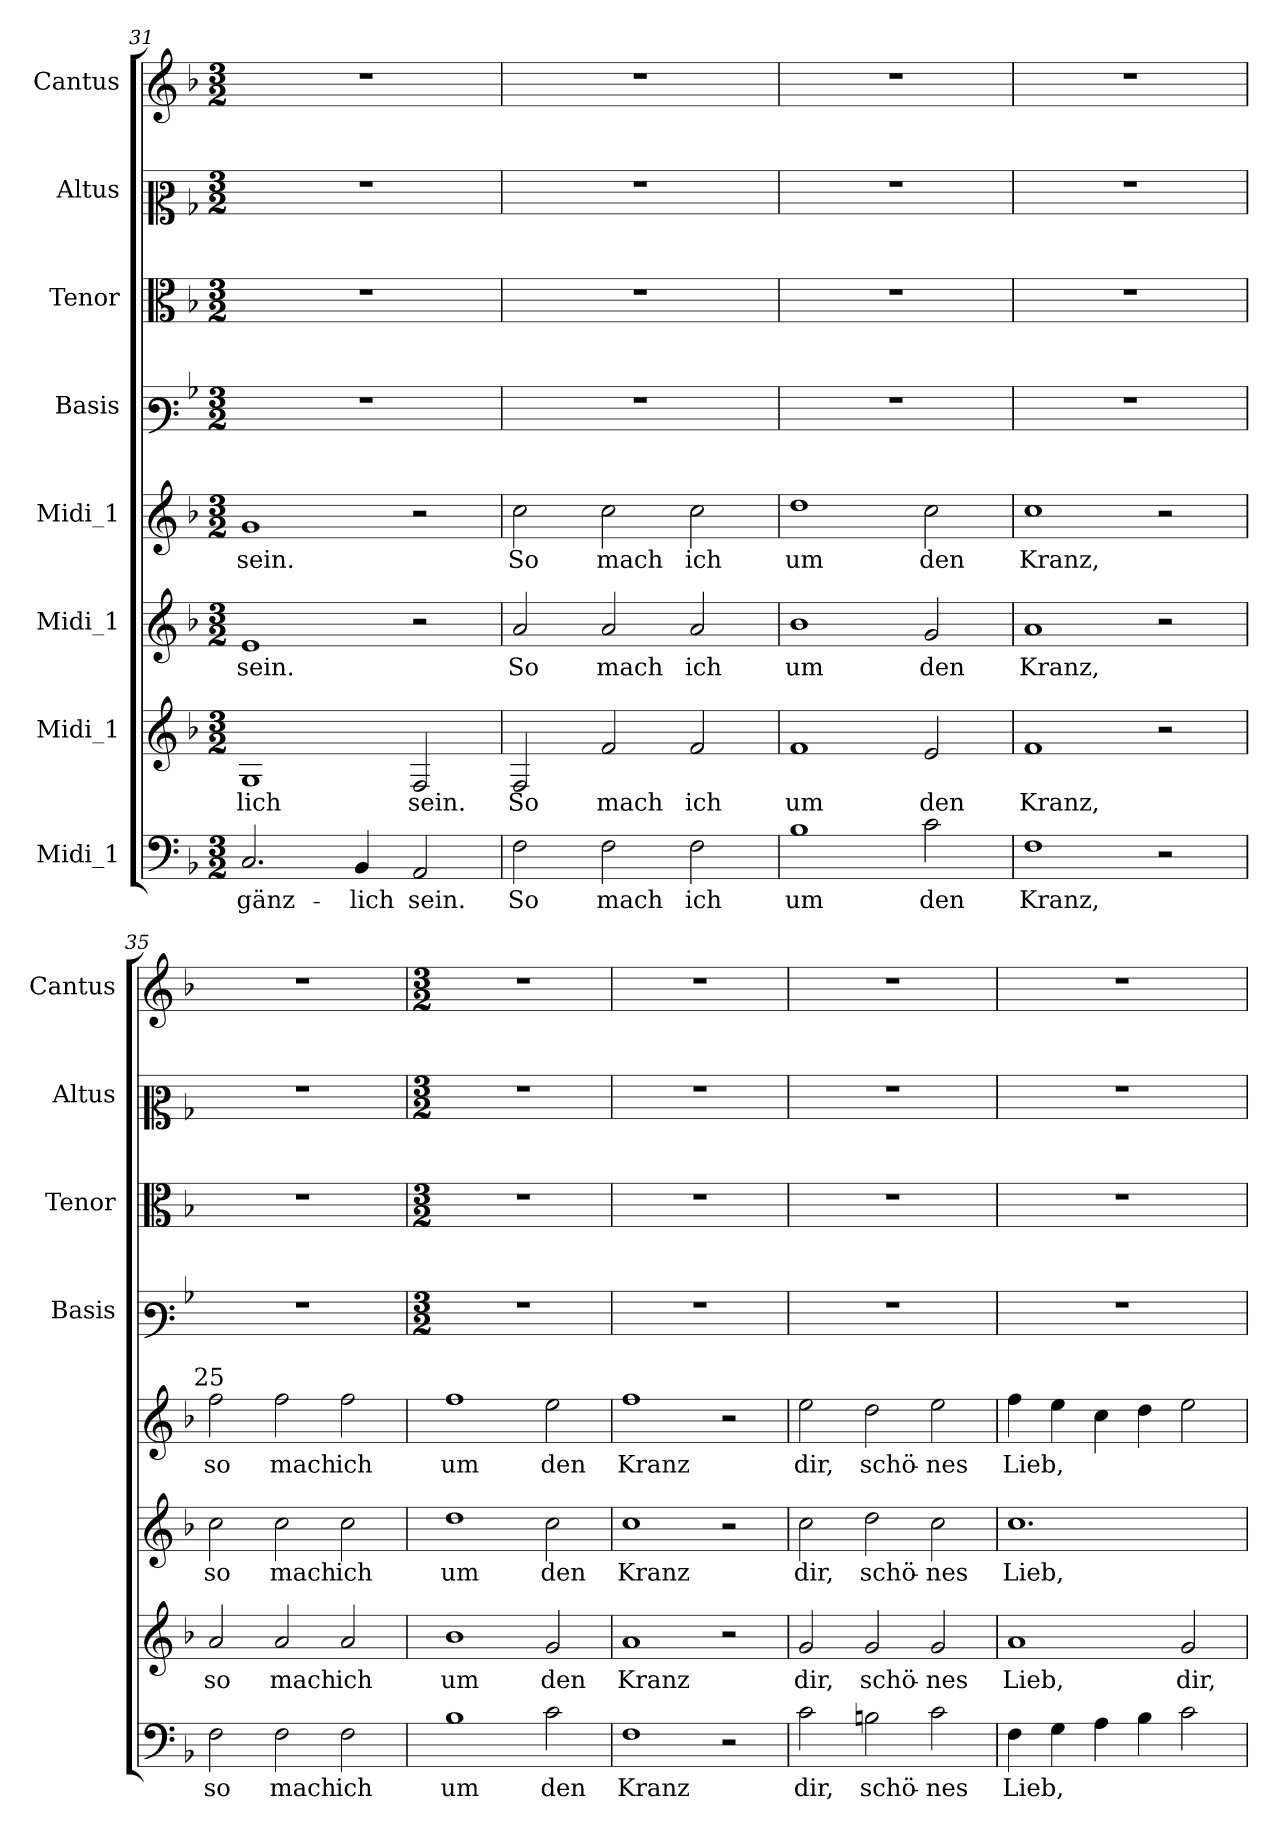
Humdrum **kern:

**kern	**text	**kern	**text	**kern	**text	**kern	**text	**kern	**kern	**kern	**kern
*part8	*part8	*part7	*part7	*part6	*part6	*part5	*part5	*part4	*part3	*part2	*part1
*staff8	*staff8	*staff7	*staff7	*staff6	*staff6	*staff5	*staff5	*staff4	*staff3	*staff2	*staff1
*I"Midi_1	*	*I"Midi_1	*	*I"Midi_1	*	*I"Midi_1	*	*I"Basis	*I"Tenor	*I"Altus	*I"Cantus
*	*	*	*	*	*	*	*	*I'Basis	*I'Tenor	*I'Altus	*I'Cantus
*clefF4	*	*clefG2	*	*clefG2	*	*clefG2	*	*clefF3	*clefC3	*clefC2	*clefG2
*k[b-]	*	*k[b-]	*	*k[b-]	*	*k[b-]	*	*k[b-]	*k[b-]	*k[b-]	*k[b-]
*F:	*	*F:	*	*F:	*	*F:	*	*F:	*F:	*F:	*F:
*M3/2	*	*M3/2	*	*M3/2	*	*M3/2	*	*M3/2	*M3/2	*M3/2	*M3/2
=31	=31	=31	=31	=31	=31	=31	=31	=31	=31	=31	=31
!	!LO:LY:b	!	!LO:LY:b	!	!LO:LY:b	!	!LO:LY:b	!	!	!	!
2.C	gänz-	1G	-lich	1e	sein.	1g	sein.	1.r	1.r	1.r	1.r
!	!LO:LY:b	!	!	!	!	!	!	!	!	!	!
4BB-	-lich	.	.	.	.	.	.	.	.	.	.
!	!LO:LY:b	!	!LO:LY:b	!	!	!	!	!	!	!	!
2AA	sein.	2F	sein.	2r	.	2r	.	.	.	.	.
=32	=32	=32	=32	=32	=32	=32	=32	=32	=32	=32	=32
!	!LO:LY:b	!	!LO:LY:b	!	!LO:LY:b	!	!LO:LY:b	!	!	!	!
2F	So	2F	So	2a	So	2cc	So	1.r	1.r	1.r	1.r
!	!LO:LY:b	!	!LO:LY:b	!	!LO:LY:b	!	!LO:LY:b	!	!	!	!
2F	mach	2f	mach	2a	mach	2cc	mach	.	.	.	.
!	!LO:LY:b	!	!LO:LY:b	!	!LO:LY:b	!	!LO:LY:b	!	!	!	!
2F	ich	2f	ich	2a	ich	2cc	ich	.	.	.	.
=33	=33	=33	=33	=33	=33	=33	=33	=33	=33	=33	=33
!	!LO:LY:b	!	!LO:LY:b	!	!LO:LY:b	!	!LO:LY:b	!	!	!	!
1B-	um	1f	um	1b-	um	1dd	um	1.r	1.r	1.r	1.r
!	!LO:LY:b	!	!LO:LY:b	!	!LO:LY:b	!	!LO:LY:b	!	!	!	!
2c	den	2e	den	2g	den	2cc	den	.	.	.	.
=34	=34	=34	=34	=34	=34	=34	=34	=34	=34	=34	=34
!	!LO:LY:b	!	!LO:LY:b	!	!LO:LY:b	!	!LO:LY:b	!	!	!	!
1F	Kranz,	1f	Kranz,	1a	Kranz,	1cc	Kranz,	1.r	1.r	1.r	1.r
2r	.	2r	.	2r	.	2r	.	.	.	.	.
=35	=35	=35	=35	=35	=35	=35	=35	=35	=35	=35	=35
!	!	!	!	!	!	!LO:TX:a:cj:t=25	!	!	!	!	!
!	!LO:LY:b	!	!LO:LY:b	!	!LO:LY:b	!	!LO:LY:b	!	!	!	!
2F	so	2a	so	2cc	so	2ff	so	1.r	1.r	1.r	1.r
!	!LO:LY:b	!	!LO:LY:b	!	!LO:LY:b	!	!LO:LY:b	!	!	!	!
2F	mach	2a	mach	2cc	mach	2ff	mach	.	.	.	.
!	!LO:LY:b	!	!LO:LY:b	!	!LO:LY:b	!	!LO:LY:b	!	!	!	!
2F	ich	2a	ich	2cc	ich	2ff	ich	.	.	.	.
!!LO:LB:g=z
=36	=36	=36	=36	=36	=36	=36	=36	=36	=36	=36	=36
*	*	*	*	*	*	*	*	*M3/2	*M3/2	*M3/2	*M3/2
!	!LO:LY:b	!	!LO:LY:b	!	!LO:LY:b	!	!LO:LY:b	!	!	!	!
1B-	um	1b-	um	1dd	um	1ff	um	1.r	1.r	1.r	1.r
!	!LO:LY:b	!	!LO:LY:b	!	!LO:LY:b	!	!LO:LY:b	!	!	!	!
2c	den	2g	den	2cc	den	2ee	den	.	.	.	.
=37	=37	=37	=37	=37	=37	=37	=37	=37	=37	=37	=37
!	!LO:LY:b	!	!LO:LY:b	!	!LO:LY:b	!	!LO:LY:b	!	!	!	!
1F	Kranz	1a	Kranz	1cc	Kranz	1ff	Kranz	1.r	1.r	1.r	1.r
2r	.	2r	.	2r	.	2r	.	.	.	.	.
=38	=38	=38	=38	=38	=38	=38	=38	=38	=38	=38	=38
!	!LO:LY:b	!	!LO:LY:b	!	!LO:LY:b	!	!LO:LY:b	!	!	!	!
2c	dir,	2g	dir,	2cc	dir,	2ee	dir,	1.r	1.r	1.r	1.r
!	!LO:LY:b	!	!LO:LY:b	!	!LO:LY:b	!	!LO:LY:b	!	!	!	!
2Bn	schö-	2g	schö-	2dd	schö-	2dd	schö-	.	.	.	.
!	!LO:LY:b	!	!LO:LY:b	!	!LO:LY:b	!	!LO:LY:b	!	!	!	!
2c	-nes	2g	-nes	2cc	-nes	2ee	-nes	.	.	.	.
=39	=39	=39	=39	=39	=39	=39	=39	=39	=39	=39	=39
!	!LO:LY:b	!	!LO:LY:b	!	!LO:LY:b	!	!LO:LY:b	!	!	!	!
4F	Lieb,	1a	Lieb,	1.cc	Lieb,	4ff	Lieb,	1.r	1.r	1.r	1.r
4G	.	.	.	.	.	4ee	.	.	.	.	.
4A	.	.	.	.	.	4cc	.	.	.	.	.
4B-	.	.	.	.	.	4dd	.	.	.	.	.
!	!	!	!LO:LY:b	!	!	!	!	!	!	!	!
2c	.	2g	dir,	.	.	2ee	.	.	.	.	.
=	=	=	=	=	=	=	=	=	=	=	=
*-	*-	*-	*-	*-	*-	*-	*-	*-	*-	*-	*-
